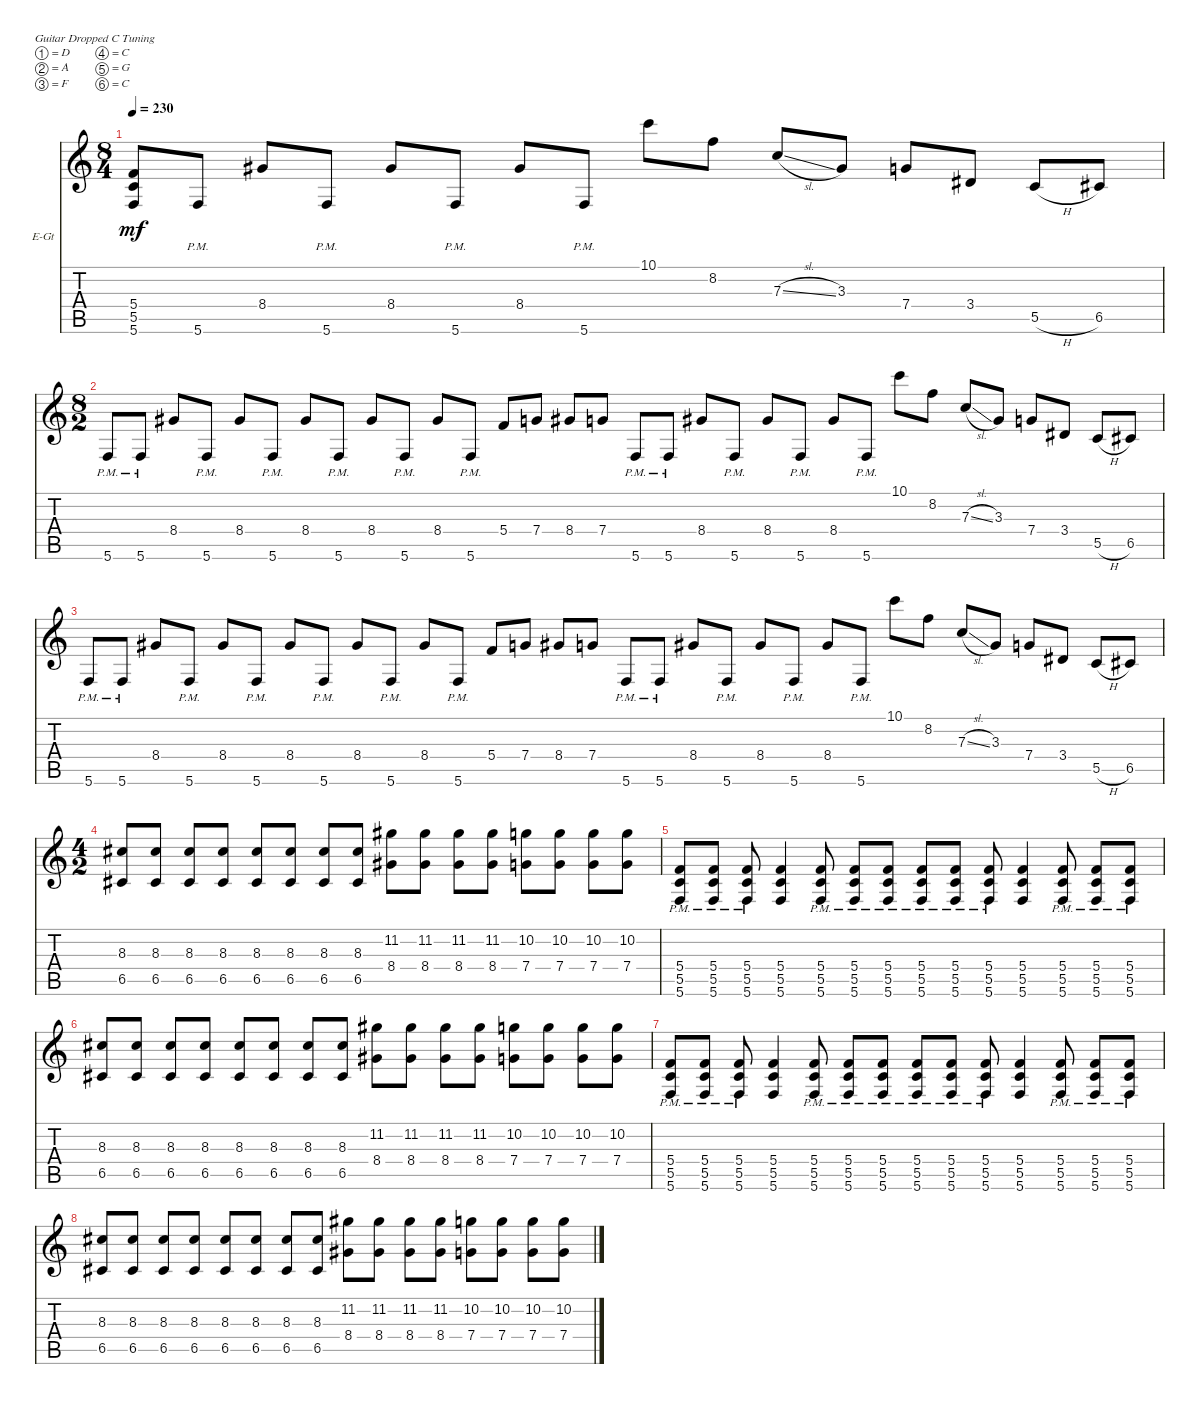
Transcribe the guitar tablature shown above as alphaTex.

\defaultSystemsLayout 4
\bracketExtendMode nobrackets
\firstSystemTrackNameOrientation horizontal
\otherSystemsTrackNameOrientation horizontal
\track ("Rhythm Guitar" "E-Gt") {instrument distortionguitar}
\staff {score tabs}
\tuning (D4 A3 F3 C3 G2 C2)
\ts (8 4)
\tempo 230
\clef g2
\ks c
(5.6{t} 5.5{t} 5.4{t}).8{dy mf} 5.6{pm}.8 8.4.8 5.6{pm}.8 8.4.8 5.6{pm}.8 8.4.8 5.6{pm}.8 10.1.8 8.2.8 7.3{sl}.8 3.3.8 7.4.8 3.4.8 5.5{h}.8 6.5.8 |
\ts (8 2)
5.6{pm}.8 5.6{pm}.8 8.4.8 5.6{pm}.8 8.4.8 5.6{pm}.8 8.4.8 5.6{pm}.8 8.4.8 5.6{pm}.8 8.4.8 5.6{pm}.8 5.4.8 7.4.8 8.4.8 7.4.8 5.6{pm}.8 5.6{pm}.8 8.4.8 5.6{pm}.8 8.4.8 5.6{pm}.8 8.4.8 5.6{pm}.8 10.1.8 8.2.8 7.3{sl}.8 3.3.8 7.4.8 3.4.8 5.5{h}.8 6.5.8 |
5.6{pm}.8 5.6{pm}.8 8.4.8 5.6{pm}.8 8.4.8 5.6{pm}.8 8.4.8 5.6{pm}.8 8.4.8 5.6{pm}.8 8.4.8 5.6{pm}.8 5.4.8 7.4.8 8.4.8 7.4.8 5.6{pm}.8 5.6{pm}.8 8.4.8 5.6{pm}.8 8.4.8 5.6{pm}.8 8.4.8 5.6{pm}.8 10.1.8 8.2.8 7.3{sl}.8 3.3.8 7.4.8 3.4.8 5.5{h}.8 6.5.8 |
\ts (4 2)
(6.5 8.3).8 (6.5 8.3).8 (6.5 8.3).8 (6.5 8.3).8 (6.5 8.3).8 (6.5 8.3).8 (6.5 8.3).8 (6.5 8.3).8 (8.4 11.2).8 (8.4 11.2).8 (8.4 11.2).8 (8.4 11.2).8 (7.4 10.2).8 (7.4 10.2).8 (7.4 10.2).8 (7.4 10.2).8 |
(5.6{pm} 5.4{pm} 5.5{pm}).8 (5.6{pm} 5.5{pm} 5.4{pm}).8 (5.6{pm} 5.4{pm} 5.5{pm}).8 (5.6 5.5 5.4).4 (5.6{pm} 5.4{pm} 5.5{pm}).8 (5.6{pm} 5.5{pm} 5.4{pm}).8 (5.6{pm} 5.4{pm} 5.5{pm}).8 (5.6{pm} 5.5{pm} 5.4{pm}).8 (5.6{pm} 5.4{pm} 5.5{pm}).8 (5.6{pm} 5.4{pm} 5.5{pm}).8 (5.6 5.5 5.4).4 (5.6{pm} 5.4{pm} 5.5{pm}).8 (5.6{pm} 5.5{pm} 5.4{pm}).8 (5.6{pm} 5.4{pm} 5.5{pm}).8 |
(6.5 8.3).8 (6.5 8.3).8 (6.5 8.3).8 (6.5 8.3).8 (6.5 8.3).8 (6.5 8.3).8 (6.5 8.3).8 (6.5 8.3).8 (8.4 11.2).8 (8.4 11.2).8 (8.4 11.2).8 (8.4 11.2).8 (7.4 10.2).8 (7.4 10.2).8 (7.4 10.2).8 (7.4 10.2).8 |
(5.6{pm} 5.4{pm} 5.5{pm}).8 (5.6{pm} 5.5{pm} 5.4{pm}).8 (5.6{pm} 5.4{pm} 5.5{pm}).8 (5.6 5.5 5.4).4 (5.6{pm} 5.4{pm} 5.5{pm}).8 (5.6{pm} 5.5{pm} 5.4{pm}).8 (5.6{pm} 5.4{pm} 5.5{pm}).8 (5.6{pm} 5.5{pm} 5.4{pm}).8 (5.6{pm} 5.4{pm} 5.5{pm}).8 (5.6{pm} 5.4{pm} 5.5{pm}).8 (5.6 5.5 5.4).4 (5.6{pm} 5.4{pm} 5.5{pm}).8 (5.6{pm} 5.5{pm} 5.4{pm}).8 (5.6{pm} 5.4{pm} 5.5{pm}).8 |
(6.5 8.3).8 (6.5 8.3).8 (6.5 8.3).8 (6.5 8.3).8 (6.5 8.3).8 (6.5 8.3).8 (6.5 8.3).8 (6.5 8.3).8 (8.4 11.2).8 (8.4 11.2).8 (8.4 11.2).8 (8.4 11.2).8 (7.4 10.2).8 (7.4 10.2).8 (7.4 10.2).8 (7.4 10.2).8
